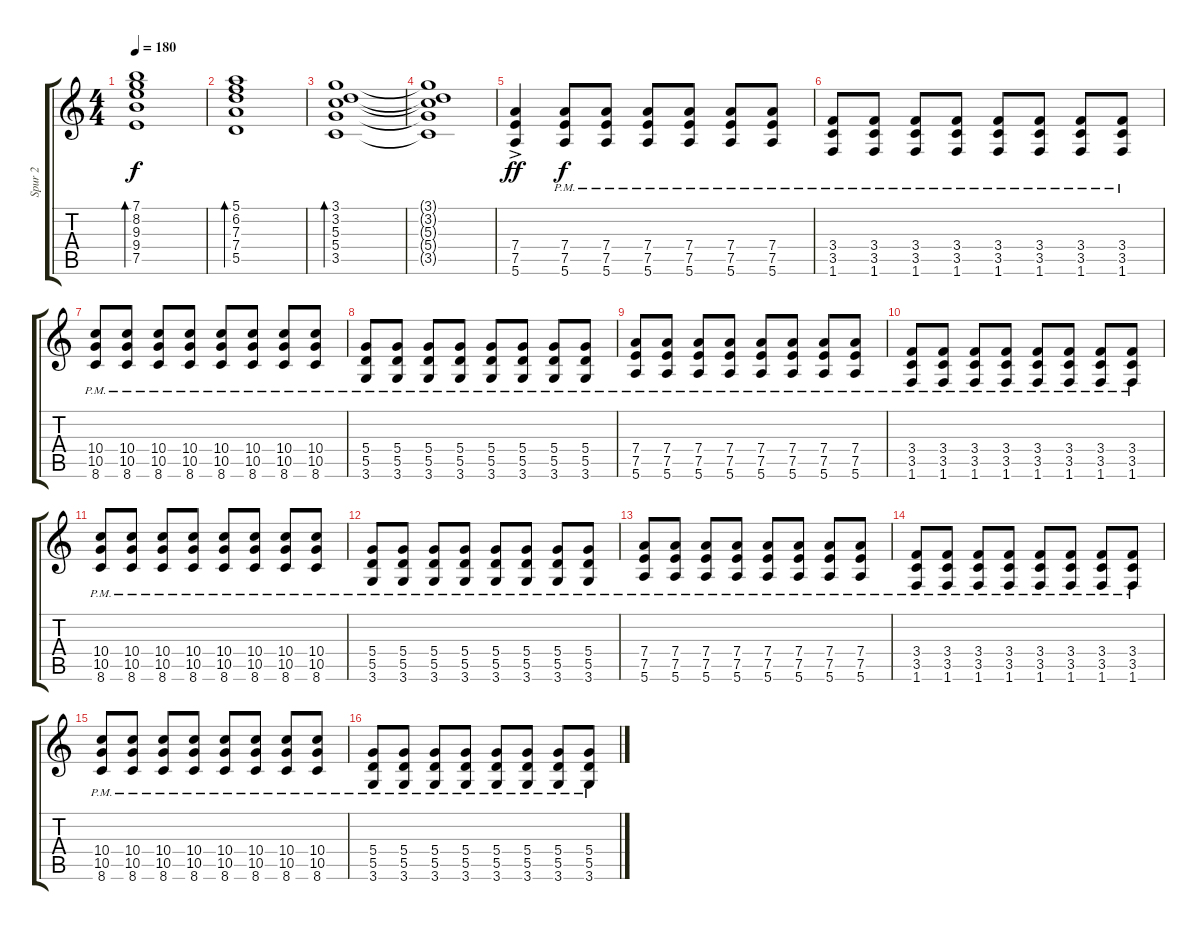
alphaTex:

\track ("Spur 2" "Spur 2") {instrument electricguitarclean}
\staff {score tabs}
\tuning (E4 B3 G3 D3 A2 E2) {hide}
\ts (4 4)
\tempo 180
\clef g2
\ks c
(7.1 8.2 9.3 9.4 7.5).1{bd 480 dy f} |
(5.1 6.2 7.3 7.4 5.5).1{bd 480} |
(3.1 3.2 5.3 5.4 3.5).1{bd 480} |
(3.1{t} 3.2{t} 5.3{t} 5.4{t} 3.5{t}).1 |
(7.4{ac} 7.5{ac} 5.6{ac}).4{dy ff} (7.4{pm} 7.5{pm} 5.6{pm}).8{dy f} (7.4{pm} 7.5{pm} 5.6{pm}).8 (7.4{pm} 7.5{pm} 5.6{pm}).8 (7.4{pm} 7.5{pm} 5.6{pm}).8 (7.4{pm} 7.5{pm} 5.6{pm}).8 (7.4{pm} 7.5{pm} 5.6{pm}).8 |
(3.4{pm} 3.5{pm} 1.6{pm}).8 (3.4{pm} 3.5{pm} 1.6{pm}).8 (3.4{pm} 3.5{pm} 1.6{pm}).8 (3.4{pm} 3.5{pm} 1.6{pm}).8 (3.4{pm} 3.5{pm} 1.6{pm}).8 (3.4{pm} 3.5{pm} 1.6{pm}).8 (3.4{pm} 3.5{pm} 1.6{pm}).8 (3.4{pm} 3.5{pm} 1.6{pm}).8 |
(10.4{pm} 10.5{pm} 8.6{pm}).8 (10.4{pm} 10.5{pm} 8.6{pm}).8 (10.4{pm} 10.5{pm} 8.6{pm}).8 (10.4{pm} 10.5{pm} 8.6{pm}).8 (10.4{pm} 10.5{pm} 8.6{pm}).8 (10.4{pm} 10.5{pm} 8.6{pm}).8 (10.4{pm} 10.5{pm} 8.6{pm}).8 (10.4{pm} 10.5{pm} 8.6{pm}).8 |
(5.4{pm} 5.5{pm} 3.6{pm}).8 (5.4{pm} 5.5{pm} 3.6{pm}).8 (5.4{pm} 5.5{pm} 3.6{pm}).8 (5.4{pm} 5.5{pm} 3.6{pm}).8 (5.4{pm} 5.5{pm} 3.6{pm}).8 (5.4{pm} 5.5{pm} 3.6{pm}).8 (5.4{pm} 5.5{pm} 3.6{pm}).8 (5.4{pm} 5.5{pm} 3.6{pm}).8 |
(7.4{pm} 7.5{pm} 5.6{pm}).8 (7.4{pm} 7.5{pm} 5.6{pm}).8 (7.4{pm} 7.5{pm} 5.6{pm}).8 (7.4{pm} 7.5{pm} 5.6{pm}).8 (7.4{pm} 7.5{pm} 5.6{pm}).8 (7.4{pm} 7.5{pm} 5.6{pm}).8 (7.4{pm} 7.5{pm} 5.6{pm}).8 (7.4{pm} 7.5{pm} 5.6{pm}).8 |
(3.4{pm} 3.5{pm} 1.6{pm}).8 (3.4{pm} 3.5{pm} 1.6{pm}).8 (3.4{pm} 3.5{pm} 1.6{pm}).8 (3.4{pm} 3.5{pm} 1.6{pm}).8 (3.4{pm} 3.5{pm} 1.6{pm}).8 (3.4{pm} 3.5{pm} 1.6{pm}).8 (3.4{pm} 3.5{pm} 1.6{pm}).8 (3.4{pm} 3.5{pm} 1.6{pm}).8 |
(10.4{pm} 10.5{pm} 8.6{pm}).8 (10.4{pm} 10.5{pm} 8.6{pm}).8 (10.4{pm} 10.5{pm} 8.6{pm}).8 (10.4{pm} 10.5{pm} 8.6{pm}).8 (10.4{pm} 10.5{pm} 8.6{pm}).8 (10.4{pm} 10.5{pm} 8.6{pm}).8 (10.4{pm} 10.5{pm} 8.6{pm}).8 (10.4{pm} 10.5{pm} 8.6{pm}).8 |
(5.4{pm} 5.5{pm} 3.6{pm}).8 (5.4{pm} 5.5{pm} 3.6{pm}).8 (5.4{pm} 5.5{pm} 3.6{pm}).8 (5.4{pm} 5.5{pm} 3.6{pm}).8 (5.4{pm} 5.5{pm} 3.6{pm}).8 (5.4{pm} 5.5{pm} 3.6{pm}).8 (5.4{pm} 5.5{pm} 3.6{pm}).8 (5.4{pm} 5.5{pm} 3.6{pm}).8 |
(7.4{pm} 7.5{pm} 5.6{pm}).8 (7.4{pm} 7.5{pm} 5.6{pm}).8 (7.4{pm} 7.5{pm} 5.6{pm}).8 (7.4{pm} 7.5{pm} 5.6{pm}).8 (7.4{pm} 7.5{pm} 5.6{pm}).8 (7.4{pm} 7.5{pm} 5.6{pm}).8 (7.4{pm} 7.5{pm} 5.6{pm}).8 (7.4{pm} 7.5{pm} 5.6{pm}).8 |
(3.4{pm} 3.5{pm} 1.6{pm}).8 (3.4{pm} 3.5{pm} 1.6{pm}).8 (3.4{pm} 3.5{pm} 1.6{pm}).8 (3.4{pm} 3.5{pm} 1.6{pm}).8 (3.4{pm} 3.5{pm} 1.6{pm}).8 (3.4{pm} 3.5{pm} 1.6{pm}).8 (3.4{pm} 3.5{pm} 1.6{pm}).8 (3.4{pm} 3.5{pm} 1.6{pm}).8 |
(10.4{pm} 10.5{pm} 8.6{pm}).8 (10.4{pm} 10.5{pm} 8.6{pm}).8 (10.4{pm} 10.5{pm} 8.6{pm}).8 (10.4{pm} 10.5{pm} 8.6{pm}).8 (10.4{pm} 10.5{pm} 8.6{pm}).8 (10.4{pm} 10.5{pm} 8.6{pm}).8 (10.4{pm} 10.5{pm} 8.6{pm}).8 (10.4{pm} 10.5{pm} 8.6{pm}).8 |
(5.4{pm} 5.5{pm} 3.6{pm}).8 (5.4{pm} 5.5{pm} 3.6{pm}).8 (5.4{pm} 5.5{pm} 3.6{pm}).8 (5.4{pm} 5.5{pm} 3.6{pm}).8 (5.4{pm} 5.5{pm} 3.6{pm}).8 (5.4{pm} 5.5{pm} 3.6{pm}).8 (5.4{pm} 5.5{pm} 3.6{pm}).8 (5.4{pm} 5.5{pm} 3.6{pm}).8
